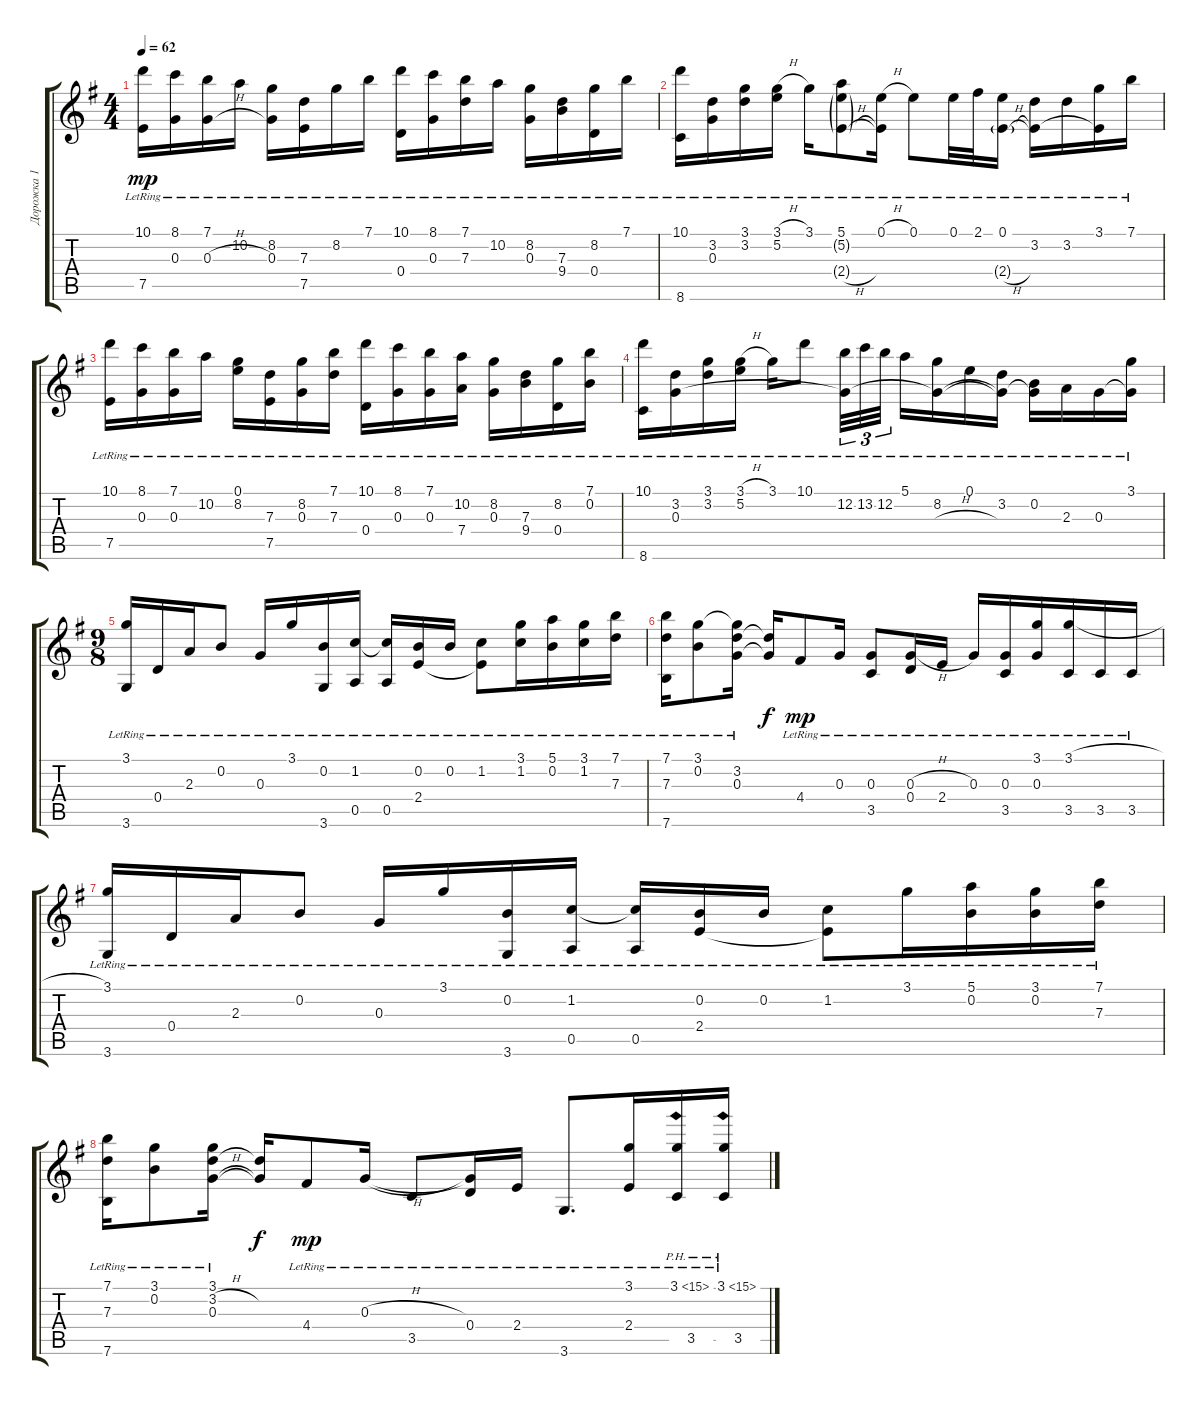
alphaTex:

\track ("Дорожка 1" "Дорожка 1") {instrument acousticguitarsteel}
\staff {score tabs}
\tuning (E4 B3 G3 D3 A2 E2) {hide}
\ts (4 4)
\tempo 62
\clef g2
\ks g
(10.1{lr} 7.5{lr}).16{dy mp} (8.1{lr} 0.3{lr}).16 (7.1{lr} 0.3{h lr}).16 10.2{lr}.16{beam split} (8.2{lr} 0.3{lr}).16 (7.3{lr} 7.5{lr}).16{beam merge} 8.2{lr}.16 7.1{lr}.16{beam split} (10.1{lr} 0.4{lr}).16 (8.1{lr} 0.3{lr}).16 (7.1{lr} 7.3{lr}).16 10.2{lr}.16 (8.2{lr} 0.3{lr}).16 (7.3{lr} 9.4{lr}).16 (8.2{lr} 0.4{lr}).16 7.1{lr}.16 |
(10.1{lr} 8.6{lr}).16 (3.2{lr} 0.3{lr}).16 (3.1{lr} 3.2{lr}).16 (3.1{h lr} 5.2{lr}).16 3.1{lr}.16 (5.1{lr} 5.2{g lr} 2.4{h g lr}).8 (0.1{h lr} 2.4{t}).16 0.1{lr}.8 0.1{lr}.32 2.1{lr}.32 (0.1{lr} 2.4{h g lr}).16 (3.2{lr} 2.4{t}).16 3.2{lr}.16 (3.1{lr} 2.4{t}).16 7.1{lr}.16 |
(10.1{lr} 7.5{lr}).16 (8.1{lr} 0.3{lr}).16 (7.1{lr} 0.3{lr}).16 10.2{lr}.16{beam split} (0.1{lr} 8.2{lr}).16 (7.3{lr} 7.5{lr}).16{beam merge} (8.2{lr} 0.3{lr}).16 (7.1{lr} 7.3{lr}).16{beam split} (10.1{lr} 0.4{lr}).16 (8.1{lr} 0.3{lr}).16 (7.1{lr} 0.3{lr}).16 (10.2{lr} 7.4{lr}).16 (8.2{lr} 0.3{lr}).16 (7.3{lr} 9.4{lr}).16 (8.2{lr} 0.4{lr}).16 (7.1{lr} 0.2{lr}).16 |
(10.1{lr} 8.6).16 (3.2 0.3{lr}).16 (3.1{lr} 3.2{lr}).16 (3.1{h lr} 5.2{lr}).16 3.1{lr}.16 10.1{lr}.8 (12.2{lr} 0.3{t}).32{tu (3 2)} 13.2{lr}.32{tu (3 2)} 12.2{lr}.32{tu (3 2)} 5.1{lr}.16 (8.2{lr} 0.3{h t}).16 0.1{lr}.16 (3.2{lr} 0.3{t}).16 (0.2{lr} 0.3{t}).16 2.3{lr}.16 0.3{lr}.16 (3.1{lr} 0.3{t}).16 |
\ts (9 8)
(3.1{lr} 3.6{lr}).16 0.4{lr}.16 2.3{lr}.16 0.2{lr}.8{beam split} 0.3{lr}.16{beam merge} 3.1{lr}.16{beam merge} (0.2{lr} 3.6{lr}).16 (1.2{lr} 0.5{lr}).16{beam split} (1.2{t} 0.5{lr}).16 (0.2{lr} 2.4{lr}).16 0.2{lr}.16 (1.2{lr} 2.4{t}).8 (3.1{lr} 1.2).16 (5.1{lr} 0.2).16 (3.1{lr} 1.2{lr}).16 (7.1{lr} 7.3).16 |
(7.1{lr} 7.3 7.6).16 (3.1{lr} 0.2{lr}).8 (3.1{t} 3.2{lr} 0.3).16{beam split} (3.2{t} 0.3{t}).16{dy f} 4.4{lr}.8{dy mp beam merge} 0.3{lr}.16{beam split} (0.3{lr} 3.5{lr}).8 (0.3{h lr} 0.4{lr}).16 2.4{lr}.16 0.3{lr}.16 (0.3{lr} 3.5{lr}).16 (3.1{lr} 0.3{lr}).16 (3.1{h lr} 3.5{lr}).16 3.5{lr}.16 3.5{lr}.16 |
(3.1{lr} 3.6{lr}).16 0.4{lr}.16 2.3{lr}.16 0.2{lr}.8{beam split} 0.3{lr}.16{beam merge} 3.1{lr}.16{beam merge} (0.2{lr} 3.6{lr}).16 (1.2{lr} 0.5{lr}).16{beam split} (1.2{t} 0.5{lr}).16 (0.2{lr} 2.4{lr}).16 0.2{lr}.16 (1.2{lr} 2.4{t}).8 3.1{lr}.16 (5.1{lr} 0.2).16 (3.1{lr} 0.2{lr}).16 (7.1{lr} 7.3).16 |
(7.1{lr} 7.3{lr} 7.6{lr}).16 (3.1{lr} 0.2{lr}).8 (3.1 3.2{h lr} 0.3{h lr}).16{beam split} (3.2{t} 0.3{t}).16{dy f} 4.4{lr}.8{dy mp beam merge} 0.3{h lr}.16{beam split} 3.5{lr}.8 (0.3{t} 0.4{lr}).16 2.4{lr}.16 3.6{lr}.8{d} (3.1{lr} 2.4{lr}).16 (3.1{ph 12 lr} 3.5{lr}).16 (3.1{ph 12 lr} 3.5{lr}).16
